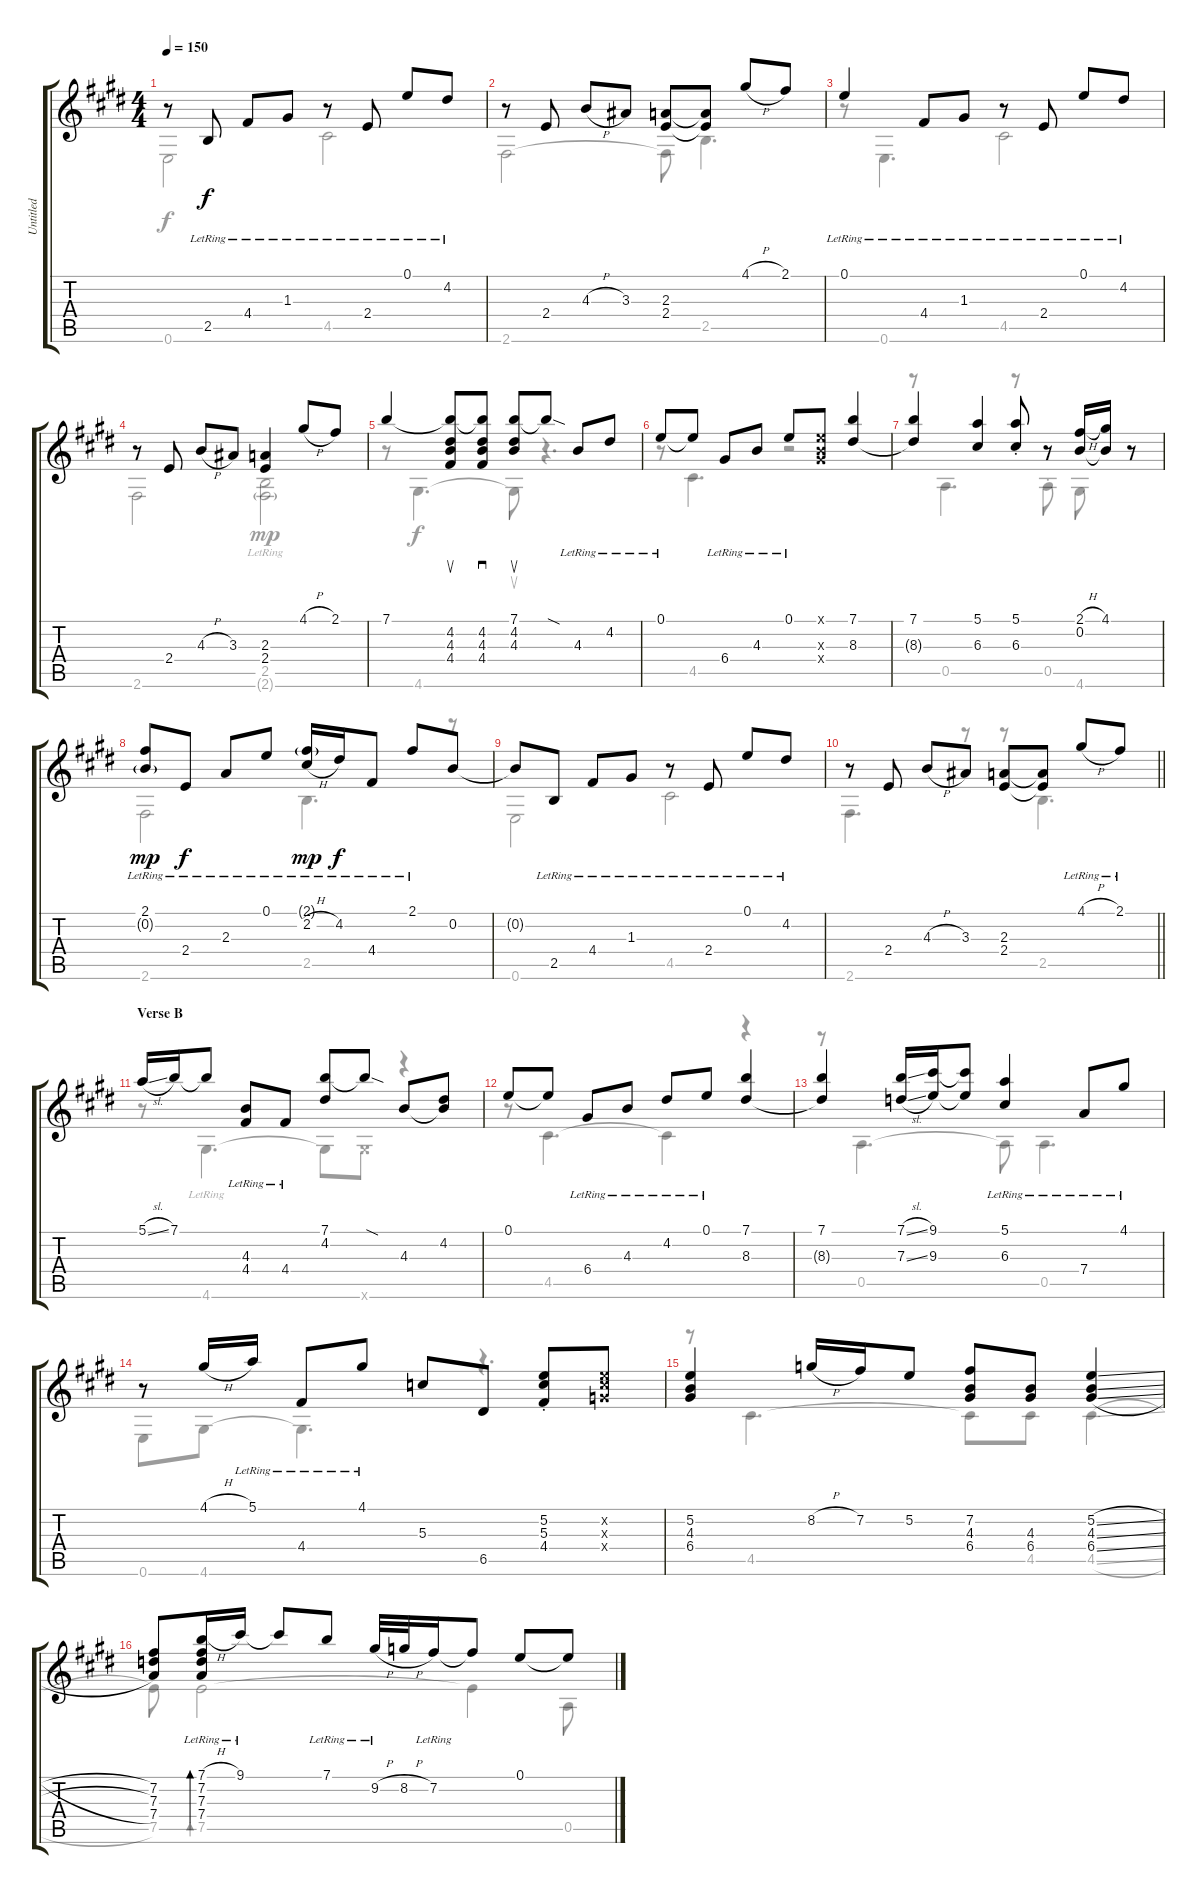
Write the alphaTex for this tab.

\track ("Untitled" "Untitled") {instrument acousticguitarsteel}
\staff {score tabs}
\tuning (E4 B3 G3 D3 A2 E2) {hide}
\voice
\ts (4 4)
\tempo 150
\clef g2
\ks e
r.8{dy f instrument acousticguitarsteel} 2.5{lr}.8 4.4{lr}.8 1.3{lr}.8 r.8 2.4{lr}.8 0.1{lr}.8 4.2{lr}.8 |
\ks c#minor
r.8 2.4.8 4.3{h}.8 3.3.8 (2.3 2.4).8 (2.3{t} 2.4{t}).8 4.1{h}.8 2.1.8 |
0.1{lr}.4 4.4{lr}.8 1.3{lr}.8 r.8 2.4{lr}.8 0.1{lr}.8 4.2{lr}.8 |
r.8 2.4.8 4.3{h}.8 3.3.8 (2.3 2.4).4 4.1{h}.8 2.1.8 |
\ks e
7.1.4 (7.1{t} 4.2 4.3 4.4).8{su} (7.1{t} 4.2 4.3 4.4).8{sd} (7.1 4.2 4.3).8{su} 7.1{sod t}.8 4.3{lr}.8 4.2{lr}.8 |
\ks c#minor
0.1{lr}.8 0.1{t}.8 6.4{lr}.8 4.3{lr}.8 0.1{lr}.8 (0.1{x} 4.3{x} 6.4{x}).8 (7.1 8.3).4 |
(7.1 8.3{t}).4 (5.1 6.3).4 (5.1{st} 6.3{st}).8 r.8 (2.1{h} 0.2).16 (4.1 0.2{t}).16 r.8 |
(2.1{lr} 0.2{g lr}).8{dy mp} 2.4{lr}.8{dy f} 2.3{lr}.8 0.1{lr}.8 (2.1{g lr} 2.2{h lr}).16{dy mp} 4.2{lr}.16{dy f} 4.4{lr}.8 2.1{lr}.8 0.2.8 |
\ks e
0.2{t}.8 2.5{lr}.8 4.4{lr}.8 1.3{lr}.8 r.8 2.4{lr}.8 0.1{lr}.8 4.2{lr}.8 |
\barLineRight lightlight
\ks c#minor
r.8 2.4.8 4.3{h}.8 3.3.8 (2.3 2.4).8 (2.3{t} 2.4{t}).8 4.1{h lr}.8 2.1{lr}.8 |
\section ("" "Verse B")
5.1{sl}.16 7.1.16 7.1{t}.8 (4.3{lr} 4.4{lr}).8 4.4{lr}.8 (7.1 4.2).8 7.1{sod t}.8 4.3.8 (4.2 4.3{t}).8 |
0.1.8 0.1{t}.8 6.4{lr}.8 4.3{lr}.8 4.2{lr}.8 0.1{lr}.8 (7.1 8.3).4 |
\ks e
(7.1 8.3{t}).4 (7.1{sl} 7.3{sl}).16 (9.1 9.3).16 (9.1{t} 9.3{t}).8 (5.1{lr} 6.3{lr}).4 7.4{lr}.8 4.1{lr}.8 |
\ks c#minor
r.8 4.1{h}.16 5.1{lr}.16 4.4{lr}.8 4.1{lr}.8 5.3.8 6.5.8 (5.2{st} 5.3{st} 4.4{st}).8 (5.2{x} 5.3{x} 5.4{x}).8 |
(5.2 4.3 6.4).4 8.2{h}.16 7.2.16 5.2.8 (7.2 4.3 6.4).8 (4.3 6.4).8 (5.2{sl} 4.3{sl} 6.4{sl}).4 |
(7.2 7.3 7.4).8 (7.1{h lr} 7.2{lr} 7.3{lr} 7.4{lr}).16{bd 30} 9.1{lr}.16 9.1{t}.8 7.1{lr}.8 9.2{h lr}.32 8.2{h}.32 7.2{lr}.16 7.2{t}.8 0.1.8 0.1{t}.8
\voice
\clef g2
\ottava regular
\simile none
\ks e
0.6.2{dy f} 4.5.2 |
\ks c#minor
2.6.2 2.6{t}.8 2.5.4{d} |
r.8 0.6.4{d} 4.5.2 |
2.6.2 (2.5{lr} 2.6{g lr}).2{dy mp} |
\ks e
r.8 4.6.4{d dy f} 4.6{t}.8{su} r.4{d} |
\ks c#minor
r.8 4.5.4{d} r.2 |
r.8 0.5.4{d} r.8 0.5{st}.8 4.6.8 r.8 |
2.6.2 2.5.4{d} r.8 |
\ks e
0.6.2 4.5.2 |
\barLineRight lightlight
\ks c#minor
2.6.4{d} r.8 r.8 2.5.4{d} |
r.8 4.6{lr}.4{d} 4.6{t}.8 4.6{x}.8 r.4 |
r.8 4.5.4{d} 4.5{t}.4 r.4 |
\ks e
r.8 0.5.4{d} 0.5{t}.8 0.5.4{d} |
\ks c#minor
0.6.8 4.6.8 4.6{t}.4{d} r.4{d} |
r.8 4.5.4{d} 4.5{t}.8 4.5.8 4.5{sl}.4 |
7.5.8 7.5.2{bd 30} 7.5{t}.4 0.5.8
